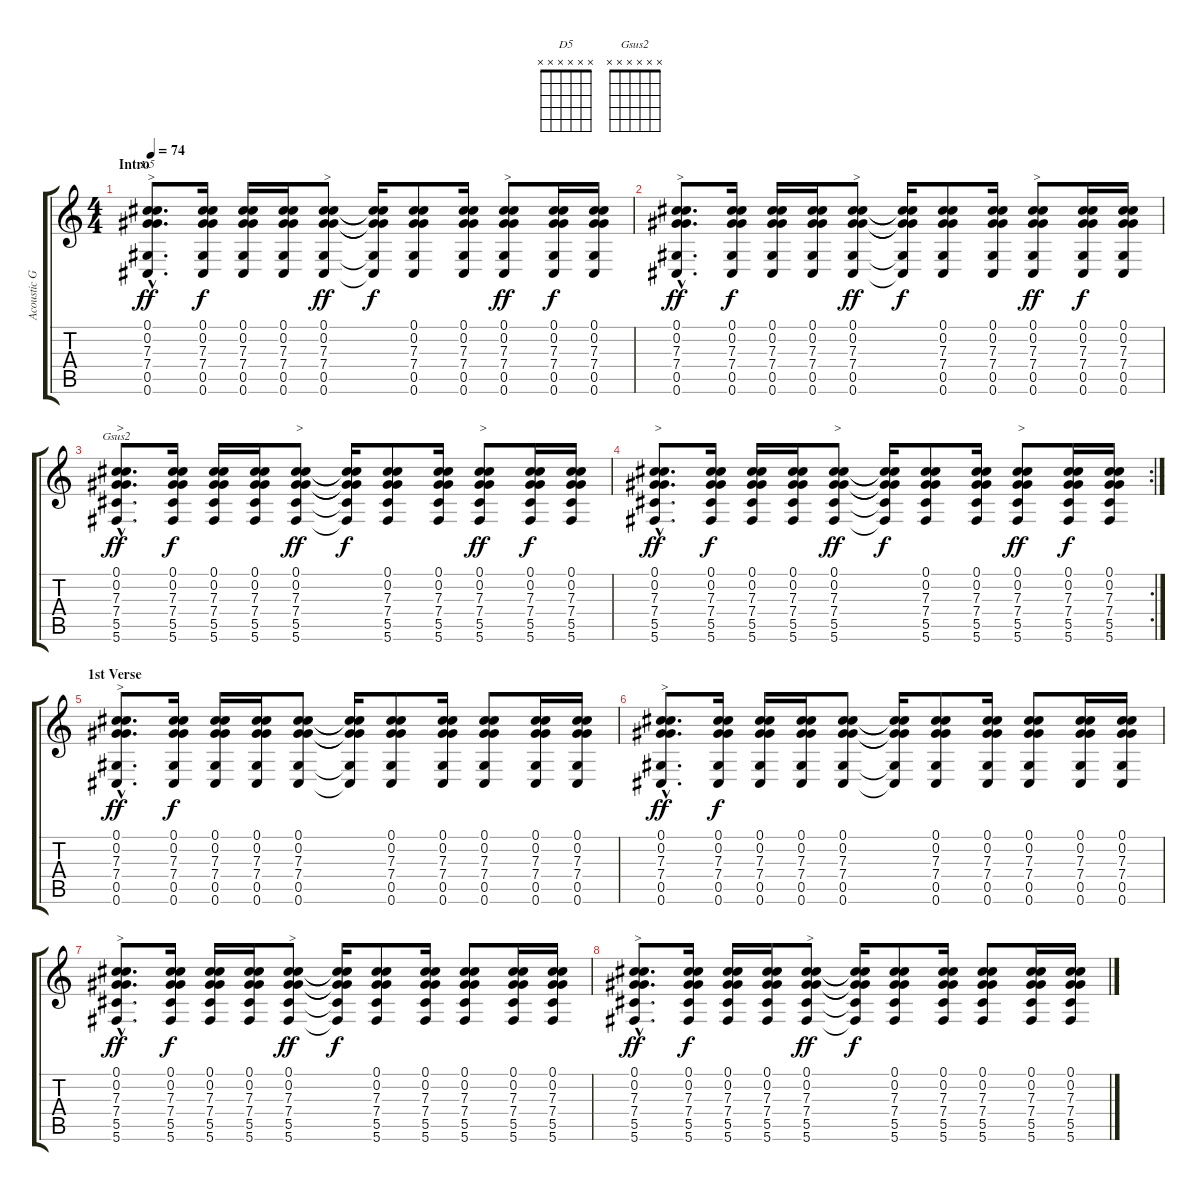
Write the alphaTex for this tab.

\track ("Acoustic Guitar" "Acoustic G") {instrument acousticguitarsteel}
\staff {score tabs}
\tuning (Db4 Ab3 Gb3 Db3 Ab2 Db2) {hide}
\chord ("D5" x x x x x x) {firstfret 0}
\chord ("Gsus2" x x x x x x) {firstfret 0}
\ts (4 4)
\section ("" "Intro")
\tempo 74
\clef g2
\ks c
(0.1{hac} 0.2{hac} 7.3{hac} 7.4{hac} 0.5{hac} 0.6{hac}).8{d ch "D5" txt ">" dy ff instrument acousticguitarsteel} (0.1 0.2 7.3 7.4 0.5 0.6).16{dy f} (0.1 0.2 7.3 7.4 0.5 0.6).16 (0.1 0.2 7.3 7.4 0.5 0.6).16 (0.1 0.2 7.3 7.4 0.5 0.6).8{txt ">" dy ff} (0.1{t} 0.2{t} 7.3{t} 7.4{t} 0.5{t} 0.6{t}).16{dy f} (0.1 0.2 7.3 7.4 0.5 0.6).8 (0.1 0.2 7.3 7.4 0.5 0.6).16 (0.1 0.2 7.3 7.4 0.5 0.6).8{txt ">" dy ff} (0.1 0.2 7.3 7.4 0.5 0.6).16{dy f} (0.1 0.2 7.3 7.4 0.5 0.6).16 |
(0.1{hac} 0.2{hac} 7.3{hac} 7.4{hac} 0.5{hac} 0.6{hac}).8{d txt ">" dy ff} (0.1 0.2 7.3 7.4 0.5 0.6).16{dy f} (0.1 0.2 7.3 7.4 0.5 0.6).16 (0.1 0.2 7.3 7.4 0.5 0.6).16 (0.1 0.2 7.3 7.4 0.5 0.6).8{txt ">" dy ff} (0.1{t} 0.2{t} 7.3{t} 7.4{t} 0.5{t} 0.6{t}).16{dy f} (0.1 0.2 7.3 7.4 0.5 0.6).8 (0.1 0.2 7.3 7.4 0.5 0.6).16 (0.1 0.2 7.3 7.4 0.5 0.6).8{txt ">" dy ff} (0.1 0.2 7.3 7.4 0.5 0.6).16{dy f} (0.1 0.2 7.3 7.4 0.5 0.6).16 |
(0.1{hac} 0.2{hac} 7.3{hac} 7.4{hac} 5.5{hac} 5.6{hac}).8{d ch "Gsus2" txt ">" dy ff} (0.1 0.2 7.3 7.4 5.5 5.6).16{dy f} (0.1 0.2 7.3 7.4 5.5 5.6).16 (0.1 0.2 7.3 7.4 5.5 5.6).16 (0.1 0.2 7.3 7.4 5.5 5.6).8{txt ">" dy ff} (0.1{t} 0.2{t} 7.3{t} 7.4{t} 5.5{t} 5.6{t}).16{dy f} (0.1 0.2 7.3 7.4 5.5 5.6).8 (0.1 0.2 7.3 7.4 5.5 5.6).16 (0.1 0.2 7.3 7.4 5.5 5.6).8{txt ">" dy ff} (0.1 0.2 7.3 7.4 5.5 5.6).16{dy f} (0.1 0.2 7.3 7.4 5.5 5.6).16 |
\rc 2
(0.1{hac} 0.2{hac} 7.3{hac} 7.4{hac} 5.5{hac} 5.6{hac}).8{d txt ">" dy ff} (0.1 0.2 7.3 7.4 5.5 5.6).16{dy f} (0.1 0.2 7.3 7.4 5.5 5.6).16 (0.1 0.2 7.3 7.4 5.5 5.6).16 (0.1 0.2 7.3 7.4 5.5 5.6).8{txt ">" dy ff} (0.1{t} 0.2{t} 7.3{t} 7.4{t} 5.5{t} 5.6{t}).16{dy f} (0.1 0.2 7.3 7.4 5.5 5.6).8 (0.1 0.2 7.3 7.4 5.5 5.6).16 (0.1 0.2 7.3 7.4 5.5 5.6).8{txt ">" dy ff} (0.1 0.2 7.3 7.4 5.5 5.6).16{dy f} (0.1 0.2 7.3 7.4 5.5 5.6).16 |
\section ("" "1st Verse")
(0.1{hac} 0.2{hac} 7.3{hac} 7.4{hac} 0.5{hac} 0.6{hac}).8{d txt ">" dy ff} (0.1 0.2 7.3 7.4 0.5 0.6).16{dy f} (0.1 0.2 7.3 7.4 0.5 0.6).16 (0.1 0.2 7.3 7.4 0.5 0.6).16 (0.1 0.2 7.3 7.4 0.5 0.6).8 (0.1{t} 0.2{t} 7.3{t} 7.4{t} 0.5{t} 0.6{t}).16 (0.1 0.2 7.3 7.4 0.5 0.6).8 (0.1 0.2 7.3 7.4 0.5 0.6).16 (0.1 0.2 7.3 7.4 0.5 0.6).8 (0.1 0.2 7.3 7.4 0.5 0.6).16 (0.1 0.2 7.3 7.4 0.5 0.6).16 |
(0.1{hac} 0.2{hac} 7.3{hac} 7.4{hac} 0.5{hac} 0.6{hac}).8{d txt ">" dy ff} (0.1 0.2 7.3 7.4 0.5 0.6).16{dy f} (0.1 0.2 7.3 7.4 0.5 0.6).16 (0.1 0.2 7.3 7.4 0.5 0.6).16 (0.1 0.2 7.3 7.4 0.5 0.6).8 (0.1{t} 0.2{t} 7.3{t} 7.4{t} 0.5{t} 0.6{t}).16 (0.1 0.2 7.3 7.4 0.5 0.6).8 (0.1 0.2 7.3 7.4 0.5 0.6).16 (0.1 0.2 7.3 7.4 0.5 0.6).8 (0.1 0.2 7.3 7.4 0.5 0.6).16 (0.1 0.2 7.3 7.4 0.5 0.6).16 |
(0.1{hac} 0.2{hac} 7.3{hac} 7.4{hac} 5.5{hac} 5.6{hac}).8{d txt ">" dy ff} (0.1 0.2 7.3 7.4 5.5 5.6).16{dy f} (0.1 0.2 7.3 7.4 5.5 5.6).16 (0.1 0.2 7.3 7.4 5.5 5.6).16 (0.1 0.2 7.3 7.4 5.5 5.6).8{txt ">" dy ff} (0.1{t} 0.2{t} 7.3{t} 7.4{t} 5.5{t} 5.6{t}).16{dy f} (0.1 0.2 7.3 7.4 5.5 5.6).8 (0.1 0.2 7.3 7.4 5.5 5.6).16 (0.1 0.2 7.3 7.4 5.5 5.6).8 (0.1 0.2 7.3 7.4 5.5 5.6).16 (0.1 0.2 7.3 7.4 5.5 5.6).16 |
(0.1{hac} 0.2{hac} 7.3{hac} 7.4{hac} 5.5{hac} 5.6{hac}).8{d txt ">" dy ff} (0.1 0.2 7.3 7.4 5.5 5.6).16{dy f} (0.1 0.2 7.3 7.4 5.5 5.6).16 (0.1 0.2 7.3 7.4 5.5 5.6).16 (0.1 0.2 7.3 7.4 5.5 5.6).8{txt ">" dy ff} (0.1{t} 0.2{t} 7.3{t} 7.4{t} 5.5{t} 5.6{t}).16{dy f} (0.1 0.2 7.3 7.4 5.5 5.6).8 (0.1 0.2 7.3 7.4 5.5 5.6).16 (0.1 0.2 7.3 7.4 5.5 5.6).8 (0.1 0.2 7.3 7.4 5.5 5.6).16 (0.1 0.2 7.3 7.4 5.5 5.6).16
